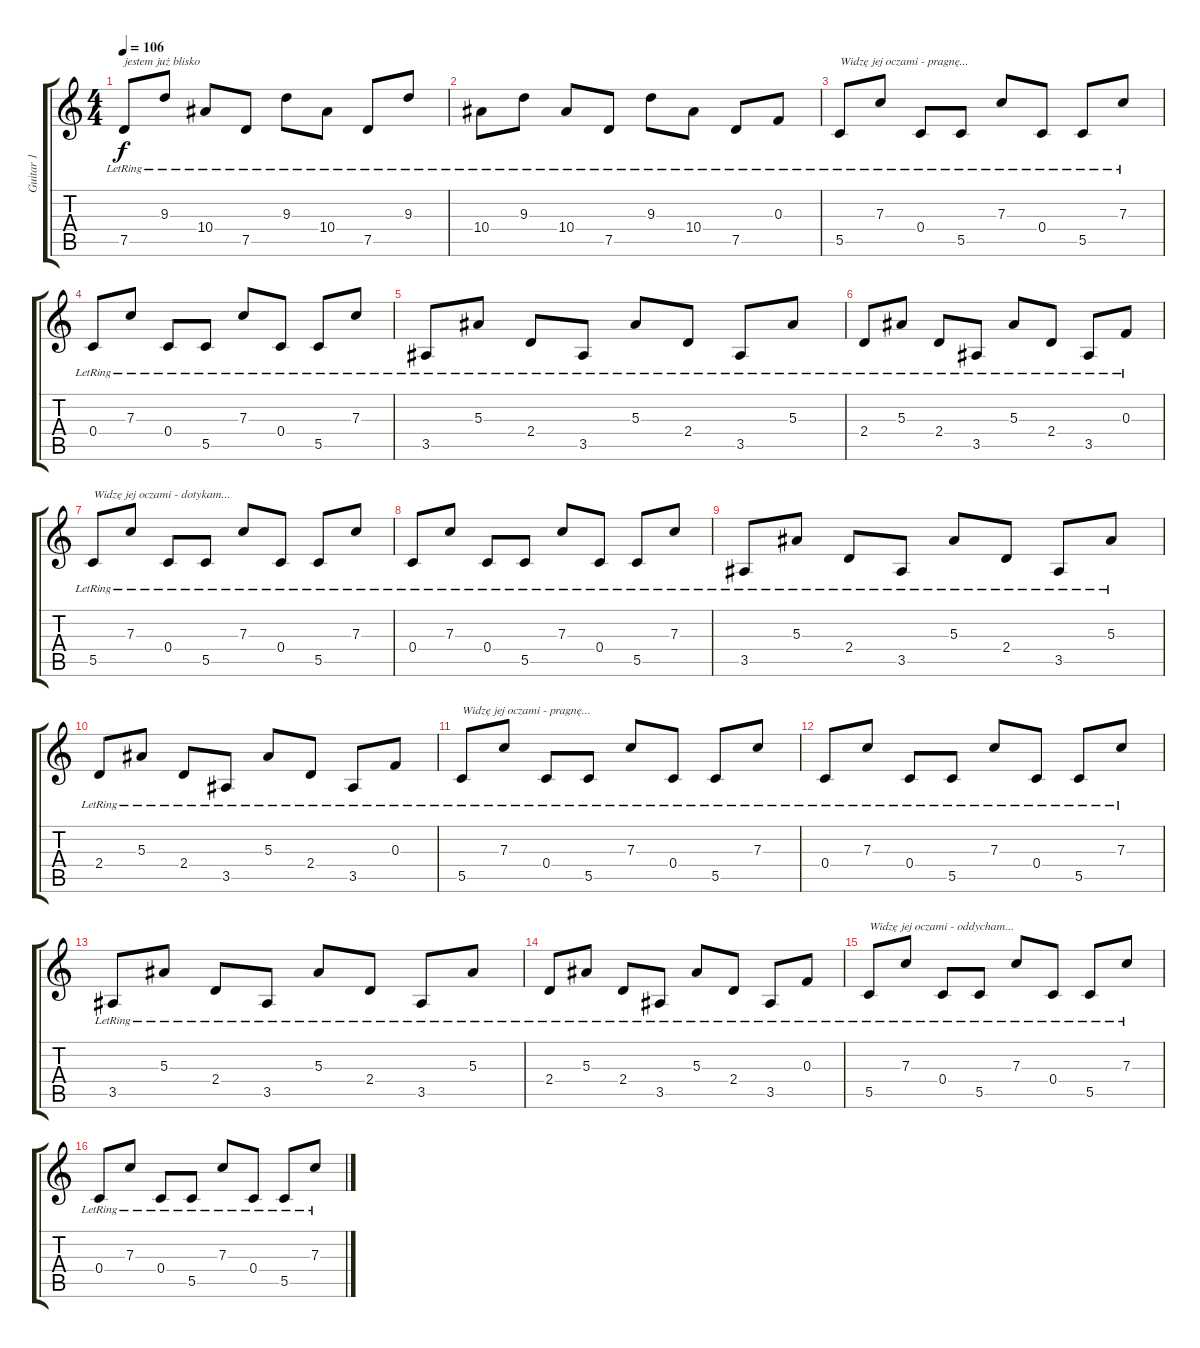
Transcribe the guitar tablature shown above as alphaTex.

\track ("Guitar 1" "Guitar 1") {instrument electricguitarclean}
\staff {score tabs}
\tuning (D4 A3 F3 C3 G2 D2) {hide}
\ts (4 4)
\tempo 106
\clef g2
\ks c
7.5{lr}.8{txt "jestem już blisko" dy f} 9.3{lr}.8 10.4{lr}.8 7.5{lr}.8 9.3{lr}.8 10.4{lr}.8 7.5{lr}.8 9.3{lr}.8 |
10.4{lr}.8 9.3{lr}.8 10.4{lr}.8 7.5{lr}.8 9.3{lr}.8 10.4{lr}.8 7.5{lr}.8 0.3{lr}.8 |
5.5{lr}.8{txt "Widzę jej oczami - pragnę..."} 7.3{lr}.8 0.4{lr}.8 5.5{lr}.8 7.3{lr}.8 0.4{lr}.8 5.5{lr}.8 7.3{lr}.8 |
0.4{lr}.8 7.3{lr}.8 0.4{lr}.8 5.5{lr}.8 7.3{lr}.8 0.4{lr}.8 5.5{lr}.8 7.3{lr}.8 |
3.5{lr}.8 5.3{lr}.8 2.4{lr}.8 3.5{lr}.8 5.3{lr}.8 2.4{lr}.8 3.5{lr}.8 5.3{lr}.8 |
2.4{lr}.8 5.3{lr}.8 2.4{lr}.8 3.5{lr}.8 5.3{lr}.8 2.4{lr}.8 3.5{lr}.8 0.3{lr}.8 |
5.5{lr}.8{txt "Widzę jej oczami - dotykam..."} 7.3{lr}.8 0.4{lr}.8 5.5{lr}.8 7.3{lr}.8 0.4{lr}.8 5.5{lr}.8 7.3{lr}.8 |
0.4{lr}.8 7.3{lr}.8 0.4{lr}.8 5.5{lr}.8 7.3{lr}.8 0.4{lr}.8 5.5{lr}.8 7.3{lr}.8 |
3.5{lr}.8 5.3{lr}.8 2.4{lr}.8 3.5{lr}.8 5.3{lr}.8 2.4{lr}.8 3.5{lr}.8 5.3{lr}.8 |
2.4{lr}.8 5.3{lr}.8 2.4{lr}.8 3.5{lr}.8 5.3{lr}.8 2.4{lr}.8 3.5{lr}.8 0.3{lr}.8 |
5.5{lr}.8{txt "Widzę jej oczami - pragnę..."} 7.3{lr}.8 0.4{lr}.8 5.5{lr}.8 7.3{lr}.8 0.4{lr}.8 5.5{lr}.8 7.3{lr}.8 |
0.4{lr}.8 7.3{lr}.8 0.4{lr}.8 5.5{lr}.8 7.3{lr}.8 0.4{lr}.8 5.5{lr}.8 7.3{lr}.8 |
3.5{lr}.8 5.3{lr}.8 2.4{lr}.8 3.5{lr}.8 5.3{lr}.8 2.4{lr}.8 3.5{lr}.8 5.3{lr}.8 |
2.4{lr}.8 5.3{lr}.8 2.4{lr}.8 3.5{lr}.8 5.3{lr}.8 2.4{lr}.8 3.5{lr}.8 0.3{lr}.8 |
5.5{lr}.8{txt "Widzę jej oczami - oddycham..."} 7.3{lr}.8 0.4{lr}.8 5.5{lr}.8 7.3{lr}.8 0.4{lr}.8 5.5{lr}.8 7.3{lr}.8 |
0.4{lr}.8 7.3{lr}.8 0.4{lr}.8 5.5{lr}.8 7.3{lr}.8 0.4{lr}.8 5.5{lr}.8 7.3{lr}.8
